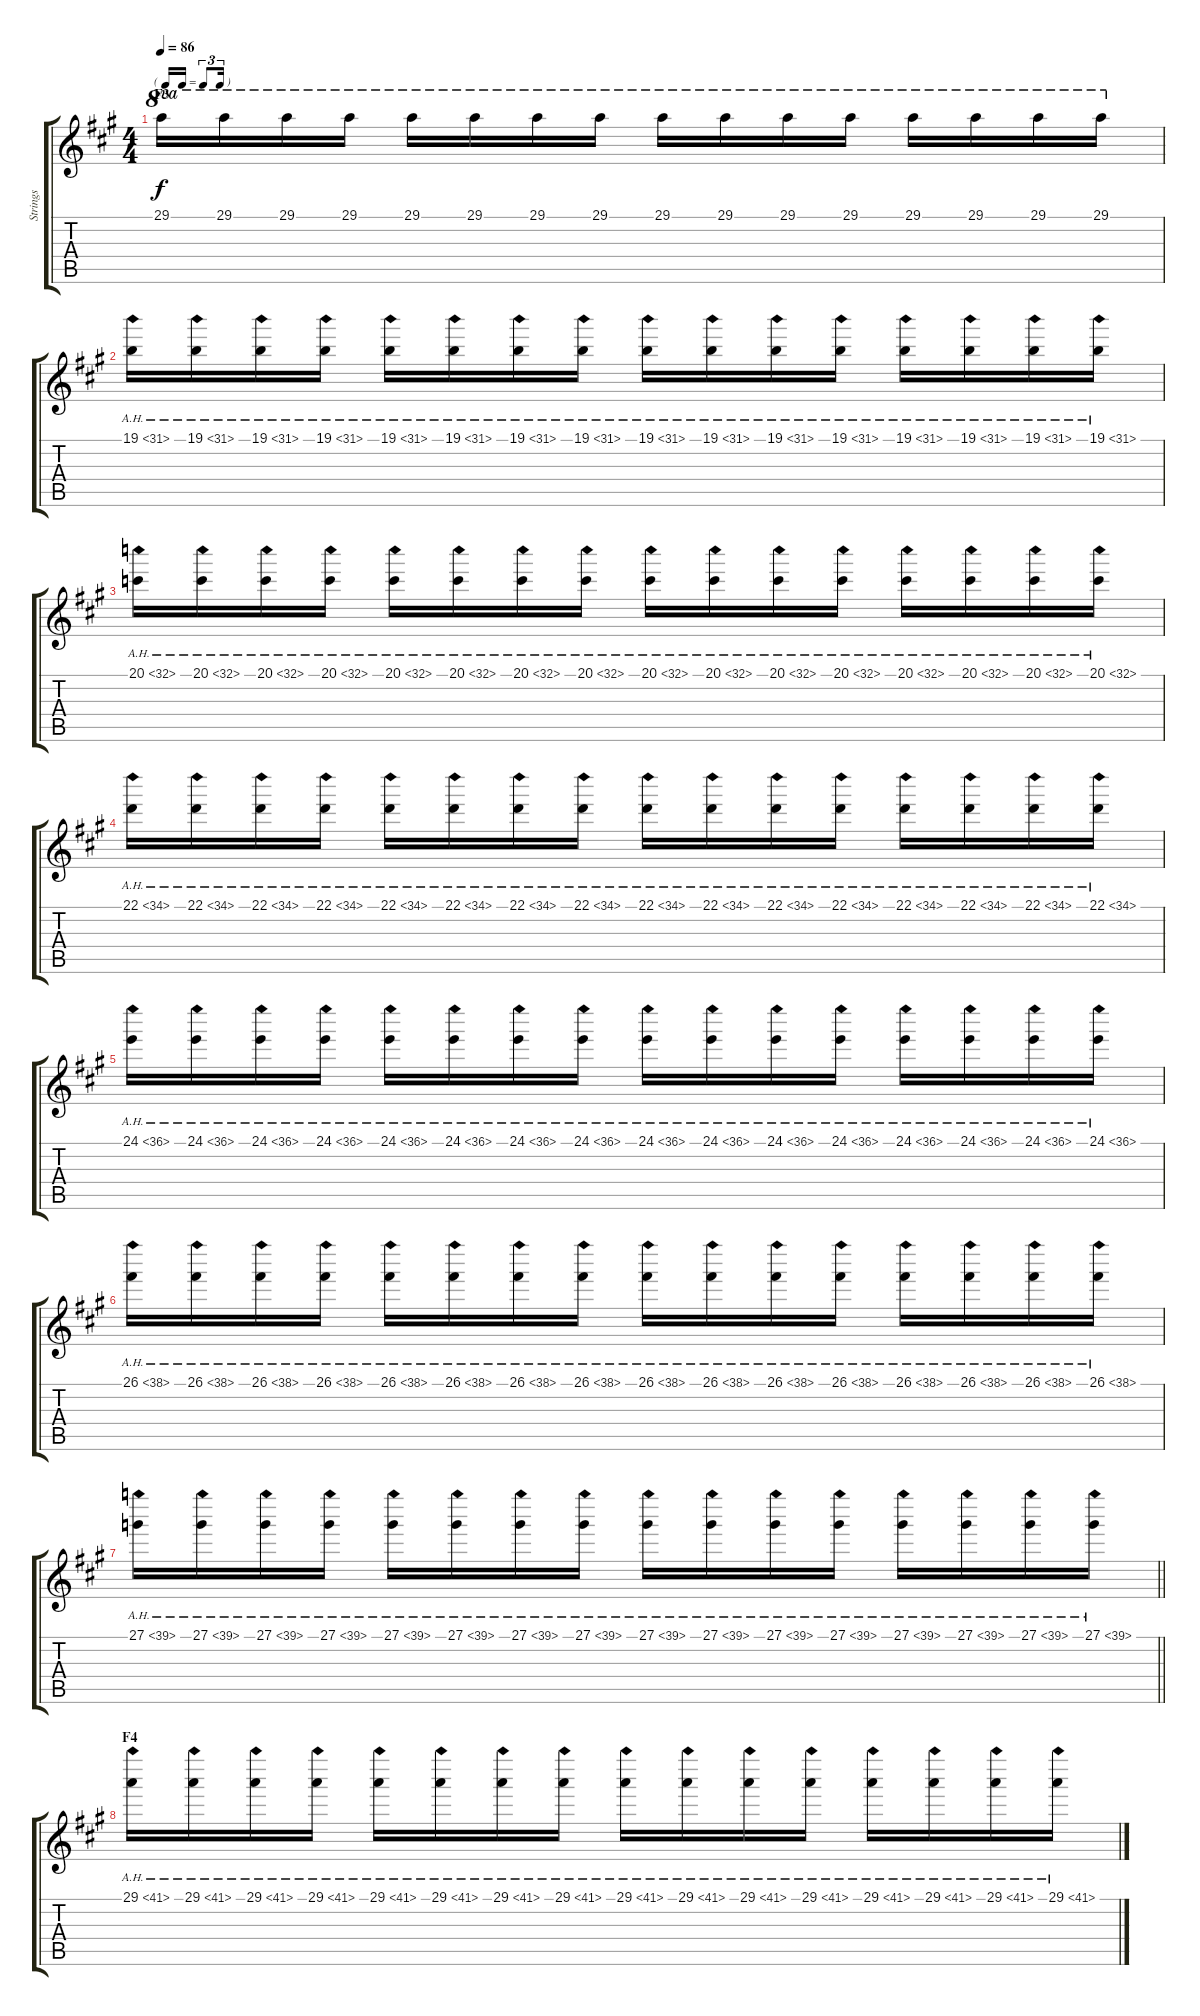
\track ("Strings" "Strings") {instrument stringensemble1}
\staff {score tabs}
\tuning (E4 B3 G3 D3 A2 E2) {hide}
\ts (4 4)
\tf triplet16th
\section ("" "F3")
\tempo 86
\clef g2
\ks a
29.1.16{ot 8va dy f} 29.1.16{ot 8va} 29.1.16{ot 8va} 29.1.16{ot 8va} 29.1.16{ot 8va} 29.1.16{ot 8va} 29.1.16{ot 8va} 29.1.16{ot 8va} 29.1.16{ot 8va} 29.1.16{ot 8va} 29.1.16{ot 8va} 29.1.16{ot 8va} 29.1.16{ot 8va} 29.1.16{ot 8va} 29.1.16{ot 8va} 29.1.16{ot 8va} |
19.1{ah 12}.16{volume 4} 19.1{ah 12}.16 19.1{ah 12}.16 19.1{ah 12}.16 19.1{ah 12}.16 19.1{ah 12}.16 19.1{ah 12}.16 19.1{ah 12}.16 19.1{ah 12}.16 19.1{ah 12}.16 19.1{ah 12}.16 19.1{ah 12}.16 19.1{ah 12}.16 19.1{ah 12}.16 19.1{ah 12}.16 19.1{ah 12}.16 |
20.1{ah 12}.16 20.1{ah 12}.16 20.1{ah 12}.16 20.1{ah 12}.16 20.1{ah 12}.16 20.1{ah 12}.16 20.1{ah 12}.16 20.1{ah 12}.16 20.1{ah 12}.16 20.1{ah 12}.16 20.1{ah 12}.16 20.1{ah 12}.16 20.1{ah 12}.16 20.1{ah 12}.16 20.1{ah 12}.16 20.1{ah 12}.16 |
22.1{ah 12}.16 22.1{ah 12}.16 22.1{ah 12}.16 22.1{ah 12}.16 22.1{ah 12}.16 22.1{ah 12}.16 22.1{ah 12}.16 22.1{ah 12}.16 22.1{ah 12}.16 22.1{ah 12}.16 22.1{ah 12}.16 22.1{ah 12}.16 22.1{ah 12}.16 22.1{ah 12}.16 22.1{ah 12}.16 22.1{ah 12}.16 |
24.1{ah 12}.16{volume 2} 24.1{ah 12}.16 24.1{ah 12}.16 24.1{ah 12}.16 24.1{ah 12}.16 24.1{ah 12}.16 24.1{ah 12}.16 24.1{ah 12}.16 24.1{ah 12}.16 24.1{ah 12}.16 24.1{ah 12}.16 24.1{ah 12}.16 24.1{ah 12}.16 24.1{ah 12}.16 24.1{ah 12}.16 24.1{ah 12}.16 |
26.1{ah 12}.16 26.1{ah 12}.16 26.1{ah 12}.16 26.1{ah 12}.16 26.1{ah 12}.16 26.1{ah 12}.16 26.1{ah 12}.16 26.1{ah 12}.16 26.1{ah 12}.16 26.1{ah 12}.16 26.1{ah 12}.16 26.1{ah 12}.16 26.1{ah 12}.16 26.1{ah 12}.16 26.1{ah 12}.16 26.1{ah 12}.16 |
\barLineRight lightlight
27.1{ah 12}.16 27.1{ah 12}.16 27.1{ah 12}.16 27.1{ah 12}.16 27.1{ah 12}.16 27.1{ah 12}.16 27.1{ah 12}.16 27.1{ah 12}.16 27.1{ah 12}.16 27.1{ah 12}.16 27.1{ah 12}.16 27.1{ah 12}.16 27.1{ah 12}.16 27.1{ah 12}.16 27.1{ah 12}.16 27.1{ah 12}.16 |
\section ("" "F4")
29.1{ah 12}.16{volume 0} 29.1{ah 12}.16 29.1{ah 12}.16 29.1{ah 12}.16 29.1{ah 12}.16 29.1{ah 12}.16 29.1{ah 12}.16 29.1{ah 12}.16 29.1{ah 12}.16 29.1{ah 12}.16 29.1{ah 12}.16 29.1{ah 12}.16 29.1{ah 12}.16 29.1{ah 12}.16 29.1{ah 12}.16 29.1{ah 12}.16
